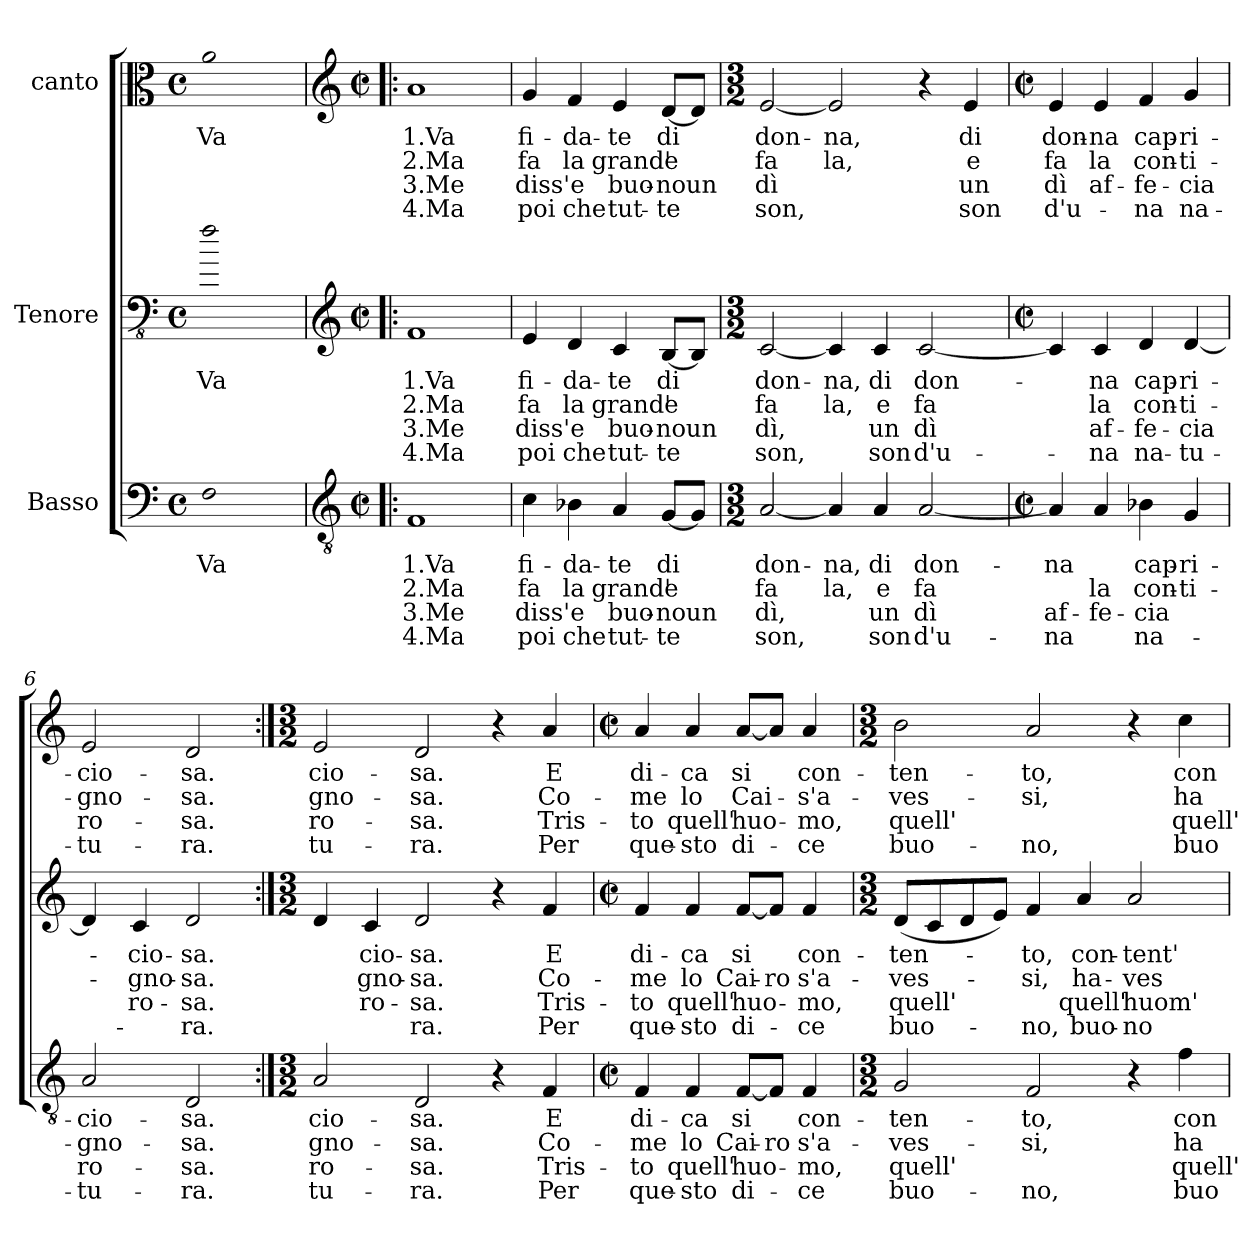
**kern	**text	**text	**text	**text	**kern	**text	**text	**text	**text	**kern	**text	**text	**text	**text
*part3	*part3	*part3	*part3	*part3	*part2	*part2	*part2	*part2	*part2	*part1	*part1	*part1	*part1	*part1
*staff3	*staff3	*staff3	*staff3	*staff3	*staff2	*staff2	*staff2	*staff2	*staff2	*staff1	*staff1	*staff1	*staff1	*staff1
*I"Basso	*	*	*	*	*I"Tenore	*	*	*	*	*I"canto	*	*	*	*
*clefF4	*	*	*	*	*clefFv4	*	*	*	*	*clefC3	*	*	*	*
*k[]	*	*	*	*	*k[]	*	*	*	*	*k[]	*	*	*	*
*C:	*	*	*	*	*C:	*	*	*	*	*C:	*	*	*	*
*M4/4	*	*	*	*	*M4/4	*	*	*	*	*M4/4	*	*	*	*
*met(c)	*	*	*	*	*met(c)	*	*	*	*	*met(c)	*	*	*	*
=1	=1	=1	=1	=1	=1	=1	=1	=1	=1	=1	=1	=1	=1	=1
!LO:N:head=open	!	!	!	!	!LO:N:head=open	!	!	!	!	!LO:N:head=open	!	!	!	!
1F	Va	.	.	.	1f	Va	.	.	.	1a	Va	.	.	.
!!LO:LB:g=z
=2!|:	=2!|:	=2!|:	=2!|:	=2!|:	=2!|:	=2!|:	=2!|:	=2!|:	=2!|:	=2!|:	=2!|:	=2!|:	=2!|:	=2!|:
*clefGv2	*	*	*	*	*clefG2	*	*	*	*	*clefG2	*	*	*	*
*M2/2	*	*	*	*	*M2/2	*	*	*	*	*M2/2	*	*	*	*
*met(c|)	*	*	*	*	*met(c|)	*	*	*	*	*met(c|)	*	*	*	*
1F	1.Va	2.Ma	3.Me	4.Ma	1f	1.Va	2.Ma	3.Me	4.Ma	1a	1.Va	2.Ma	3.Me	4.Ma
=3	=3	=3	=3	=3	=3	=3	=3	=3	=3	=3	=3	=3	=3	=3
4c\	fi-	fa	diss'	poi	4e/	fi-	fa	diss'	poi	4g/	fi-	fa	diss'	poi
4B-X\	-da-	la	e	che	4d/	-da-	la	e	che	4f/	-da-	la	e	che
4A/	-te	grand'	buo-	tut-	4c/	-te	grand'	buo-	tut-	4e/	-te	grand'	buo-	tut-
[8G/L	di	e	-no	-te	[8B/L	di	e	-no	-te	[8d/L	di	e	-no	-te
8G/J]	.	.	un	.	8B/J]	.	.	un	.	8d/J]	.	.	un	.
!!LO:LB:g=z
=4	=4	=4	=4	=4	=4	=4	=4	=4	=4	=4	=4	=4	=4	=4
*M3/2	*	*	*	*	*M3/2	*	*	*	*	*M3/2	*	*	*	*
[2A/	don-	fa	dì,	son,	[2c/	don-	fa	dì,	son,	[2e/	don-	fa	dì	son,
4A/]	-na,	la,	.	.	4c/]	-na,	la,	.	.	2e/]	-na,	la,	.	.
4A/	di	e	un	son	4c/	di	e	un	son	.	.	.	.	.
[2A/	don-	fa	dì	d'u-	[2c/	don-	fa	dì	d'u-	4r	.	.	.	.
.	.	.	.	.	.	.	.	.	.	4e/	di	e	un	son
=5	=5	=5	=5	=5	=5	=5	=5	=5	=5	=5	=5	=5	=5	=5
*M2/2	*	*	*	*	*M2/2	*	*	*	*	*M2/2	*	*	*	*
*met(c|)	*	*	*	*	*met(c|)	*	*	*	*	*met(c|)	*	*	*	*
4A/]	-na	.	af-	-na	4c/]	.	.	.	.	4e/	don-	fa	dì	d'u-
4A/	.	la	-fe-	.	4c/	-na	la	af-	-na	4e/	-na	la	af-	.
4B-X\	cap-	con-	-cia	na-	4d/	cap-	con-	-fe-	na-	4f/	cap-	con-	-fe-	-na
4G/	-ri-	-ti-	.	.	[4d/	-ri-	-ti-	-cia	-tu-	4g/	-ri-	-ti-	-cia	na-
=6	=6	=6	=6	=6	=6	=6	=6	=6	=6	=6	=6	=6	=6	=6
2A/	-cio-	-gno-	ro-	-tu-	4d/]	.	.	.	.	2e/	-cio-	-gno-	ro-	-tu-
.	.	.	.	.	4c/	-cio-	-gno-	ro-	.	.	.	.	.	.
2D/	-sa.	-sa.	-sa.	-ra.	2d/	-sa.	-sa.	-sa.	-ra.	2d/	-sa.	-sa.	-sa.	-ra.
!!LO:PB:g=z
=7:|!	=7:|!	=7:|!	=7:|!	=7:|!	=7:|!	=7:|!	=7:|!	=7:|!	=7:|!	=7:|!	=7:|!	=7:|!	=7:|!	=7:|!
*M3/2	*	*	*	*	*M3/2	*	*	*	*	*M3/2	*	*	*	*
2A/	cio-	gno-	ro-	tu-	4d/	.	.	.	.	2e/	cio-	gno-	ro-	tu-
.	.	.	.	.	4c/	cio-	gno-	ro-	.	.	.	.	.	.
2D/	-sa.	-sa.	-sa.	-ra.	2d/	-sa.	-sa.	-sa.	ra.	2d/	-sa.	-sa.	-sa.	-ra.
4r	.	.	.	.	4r	.	.	.	.	4r	.	.	.	.
4F/	E	Co-	Tris-	Per	4f/	E	Co-	Tris-	Per	4a/	E	Co-	Tris-	Per
=8	=8	=8	=8	=8	=8	=8	=8	=8	=8	=8	=8	=8	=8	=8
*M2/2	*	*	*	*	*M2/2	*	*	*	*	*M2/2	*	*	*	*
*met(c|)	*	*	*	*	*met(c|)	*	*	*	*	*met(c|)	*	*	*	*
4F/	di-	-me	-to	que-	4f/	di-	-me	-to	que-	4a/	di-	-me	-to	que-
4F/	-ca	lo	quell'	-sto	4f/	-ca	lo	quell'	-sto	4a/	-ca	lo	quell'	-sto
[8F/L	si	Cai-	huo-	di-	[8f/L	si	Cai-	huo-	di-	[8a/L	si	Cai-	huo-	di-
8F/J]	.	-ro	.	.	8f/J]	.	-ro	.	.	8a/J]	.	.	.	.
4F/	con-	s'a-	-mo,	-ce	4f/	con-	s'a-	-mo,	-ce	4a/	con-	s'a-	-mo,	-ce
!!LO:LB:g=z
=9	=9	=9	=9	=9	=9	=9	=9	=9	=9	=9	=9	=9	=9	=9
*M3/2	*	*	*	*	*M3/2	*	*	*	*	*M3/2	*	*	*	*
2G/	-ten-	-ves-	quell'	buo-	(8d/L	-ten-	-ves-	quell'	buo-	2b\	-ten-	-ves-	quell'	buo-
.	.	.	.	.	8c/	.	.	.	.	.	.	.	.	.
.	.	.	.	.	8d/	.	.	.	.	.	.	.	.	.
.	.	.	.	.	8e/J)	.	.	.	.	.	.	.	.	.
2F/	-to,	-si,	.	-no,	4f/	-to,	-si,	.	-no,	2a/	-to,	-si,	.	-no,
.	.	.	.	.	4a/	con-	ha-	quell'	buo-	.	.	.	.	.
4r	.	.	.	.	2a/	-tent'	-ves-	huom'	-no	4r	.	.	.	.
4f\	con-	ha-	quell'	buo-	.	.	.	.	.	4cc\	con-	ha-	quell'	buo-
=	=	=	=	=	=	=	=	=	=	=	=	=	=	=
*-	*-	*-	*-	*-	*-	*-	*-	*-	*-	*-	*-	*-	*-	*-
